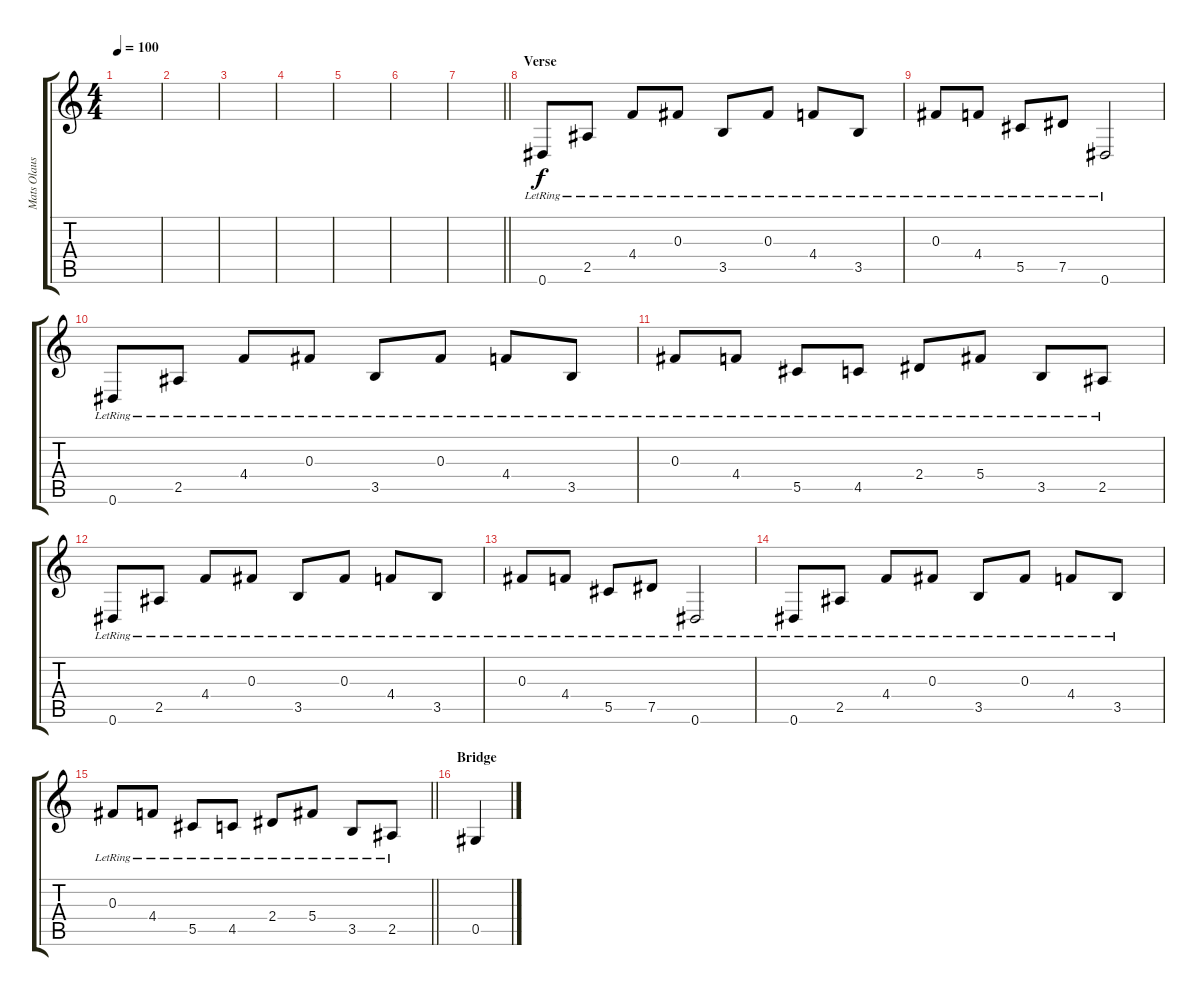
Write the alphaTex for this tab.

\track ("Mats Olausson " "Mats Olaus") {instrument pad1newage}
\staff {score tabs}
\tuning (Eb5 Bb4 Gb4 Db4 Ab3 Eb3) {hide}
\ts (4 4)
\tempo 100
\clef g2
\ks c
|
|
|
|
|
|
\barLineRight lightlight
|
\section ("" "Verse")
0.6{lr}.8 2.5{lr}.8 4.4{lr}.8 0.3{lr}.8 3.5{lr}.8 0.3{lr}.8 4.4{lr}.8 3.5{lr}.8 |
0.3{lr}.8 4.4{lr}.8 5.5{lr}.8 7.5{lr}.8 0.6{lr}.2 |
0.6{lr}.8 2.5{lr}.8 4.4{lr}.8 0.3{lr}.8 3.5{lr}.8 0.3{lr}.8 4.4{lr}.8 3.5{lr}.8 |
0.3{lr}.8 4.4{lr}.8 5.5{lr}.8 4.5{lr}.8 2.4{lr}.8 5.4{lr}.8 3.5{lr}.8 2.5{lr}.8 |
0.6{lr}.8 2.5{lr}.8 4.4{lr}.8 0.3{lr}.8 3.5{lr}.8 0.3{lr}.8 4.4{lr}.8 3.5{lr}.8 |
0.3{lr}.8 4.4{lr}.8 5.5{lr}.8 7.5{lr}.8 0.6{lr}.2 |
0.6{lr}.8 2.5{lr}.8 4.4{lr}.8 0.3{lr}.8 3.5{lr}.8 0.3{lr}.8 4.4{lr}.8 3.5{lr}.8 |
\barLineRight lightlight
0.3{lr}.8 4.4{lr}.8 5.5{lr}.8 4.5{lr}.8 2.4{lr}.8 5.4{lr}.8 3.5{lr}.8 2.5{lr}.8 |
\section ("" "Bridge")
0.5.4
